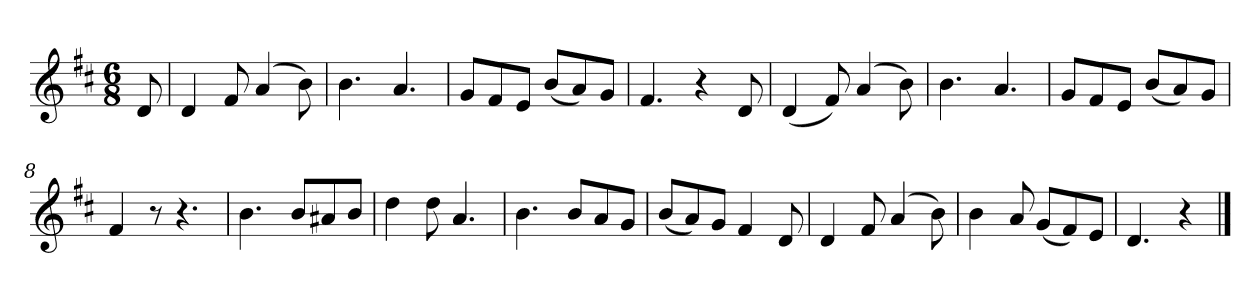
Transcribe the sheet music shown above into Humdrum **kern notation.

**kern
*part1
*staff1
*k[f#c#]
*M6/8
*MM120
=
8d
=1
4d
8f#
(4a
8b)
=2
4.b
4.a
=3
8gL
8f#
8eJ
(8bL
8a)
8gJ
=4
4.f#
4r
8d
=5
(4d
8f#)
(4a
8b)
=6
4.b
4.a
=7
8gL
8f#
8eJ
(8bL
8a)
8gJ
=8
4f#
8r
4.r
=9
4.b
8bL
8a#X
8bJ
=10
4dd
8dd
4.a
=11
4.b
8bL
8a
8gJ
=12
(8bL
8a)
8gJ
4f#
8d
=13
4d
8f#
(4a
8b)
=14
4b
8a
(8gL
8f#)
8eJ
=15
4.d
4r
==
*-
